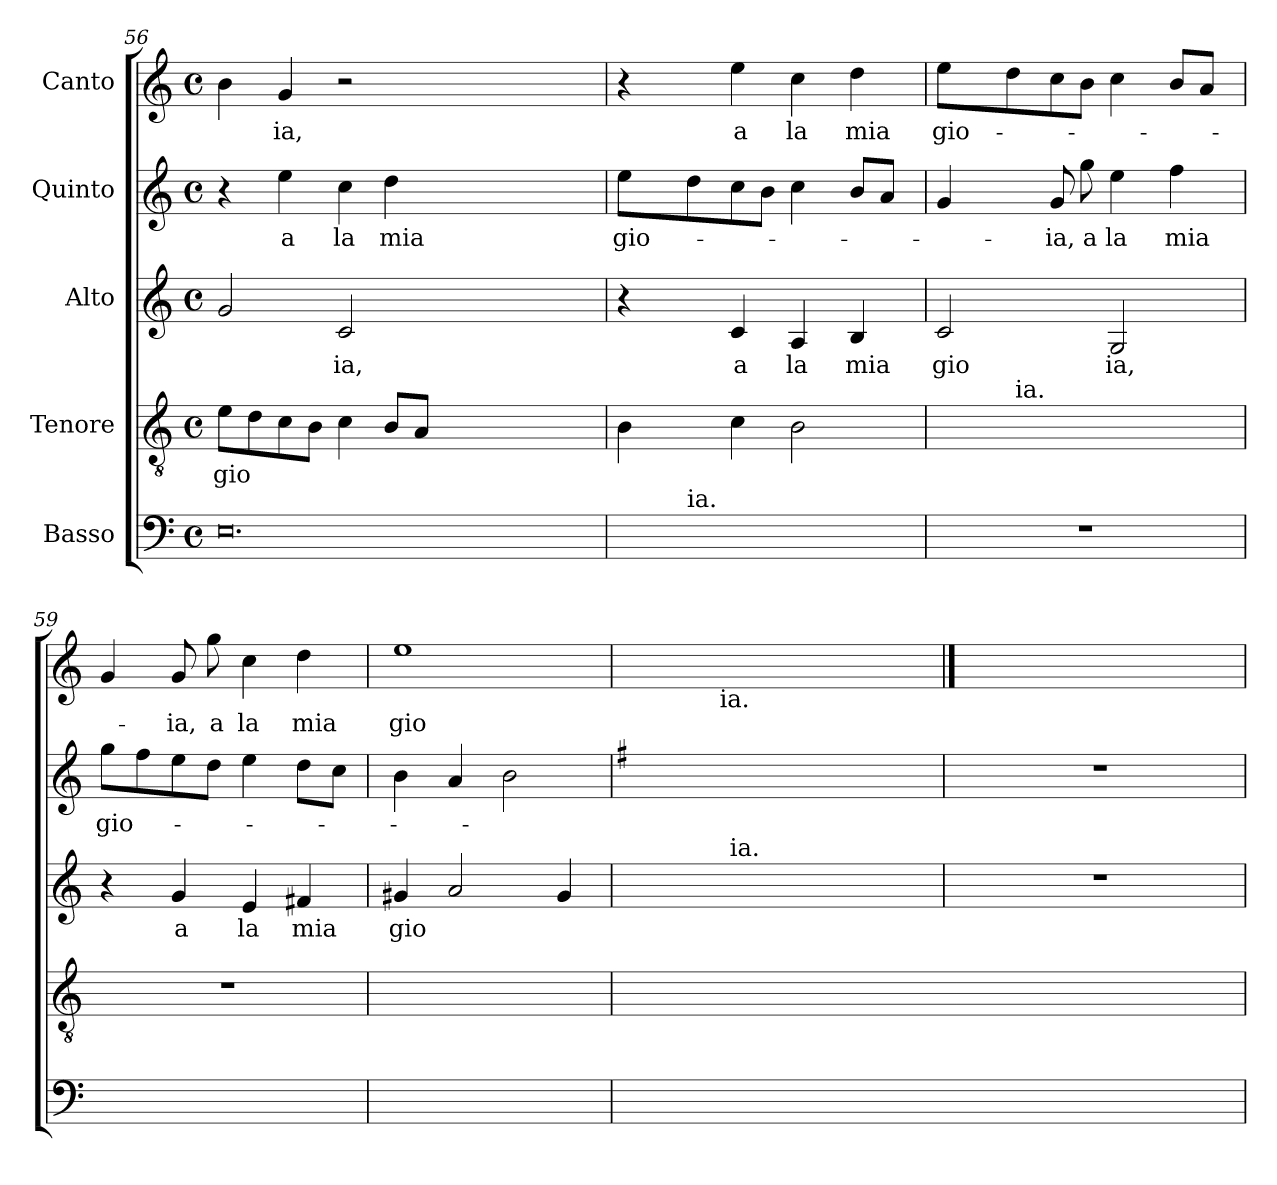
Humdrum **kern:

**kern	**kern	**text	**kern	**text	**kern	**text	**kern	**text
*part5	*part4	*part4	*part3	*part3	*part2	*part2	*part1	*part1
*staff5	*staff4	*staff4	*staff3	*staff3	*staff2	*staff2	*staff1	*staff1
*I"Basso	*I"Tenore	*	*I"Alto	*	*I"Quinto	*	*I"Canto	*
!!LO:LB:g=z
*clefF4	*clefGv2	*	*clefG2	*	*clefG2	*	*clefG2	*
*k[]	*k[]	*	*k[]	*	*k[]	*	*k[]	*
*C:	*C:	*	*C:	*	*C:	*	*C:	*
*M4/4	*M4/4	*	*M4/4	*	*M4/4	*	*M4/4	*
*met(c)	*met(c)	*	*met(c)	*	*met(c)	*	*met(c)	*
=56	=56	=56	=56	=56	=56	=56	=56	=56
!	!	!LO:LY:b	!	!	!	!	!	!
0.E	8e\L	gio	2g/	.	4r	.	4b\	.
.	8d\	.	.	.	.	.	.	.
!	!	!	!	!	!	!LO:LY:b	!	!LO:LY:b
.	8c\	.	.	.	4ee\	a	4g/	-ia,
.	8B\J	.	.	.	.	.	.	.
!	!	!	!	!LO:LY:b	!	!LO:LY:b	!	!
.	4c\	.	2c/	-ia,	4cc\	la	2r	.
!	!	!	!	!	!	!LO:LY:b	!	!
.	8B/L	.	.	.	4dd\	mia	.	.
.	8A/J	.	.	.	.	.	.	.
.	0ryy	.	0ryy	.	0ryy	.	0ryy	.
=57	=57	=57	=57	=57	=57	=57	=57	=57
!	!	!	!	!	!	!LO:LY:b	!	!
64ryy	4B\	.	4r	.	8ee\L	gio-	4r	.
64ryy	.	.	.	.	.	.	.	.
64ryy	.	.	.	.	.	.	.	.
64ryy	.	.	.	.	.	.	.	.
64ryy	.	.	.	.	.	.	.	.
64ryy	.	.	.	.	.	.	.	.
64ryy	.	.	.	.	.	.	.	.
64ryy	.	.	.	.	.	.	.	.
!LO:TX:a:t=ia.	!	!	!	!	!	!	!	!
64ryy	.	.	.	.	8dd\	.	.	.
32ryy	.	.	.	.	.	.	.	.
2ryy	.	.	.	.	.	.	.	.
!	!	!	!	!LO:LY:b	!	!	!	!LO:LY:b
.	4c\	.	4c/	a	8cc\	.	4ee\	a
.	.	.	.	.	8b\J	.	.	.
!	!	!	!	!LO:LY:b	!	!	!	!LO:LY:b
.	2B\	.	4A/	la	4cc\	.	4cc\	la
4ryy	.	.	.	.	.	.	.	.
!	!	!	!	!LO:LY:b	!	!	!	!LO:LY:b
.	.	.	4B/	mia	8b/L	.	4dd\	mia
.	.	.	.	.	8a/J	.	.	.
16ryy	.	.	.	.	.	.	.	.
64ryy	.	.	.	.	.	.	.	.
=58	=58	=58	=58	=58	=58	=58	=58	=58
!	!	!	!	!LO:LY:b	!	!	!	!LO:LY:b
1r	64ryy	.	2c/	gio	4g/	.	8ee\L	gio-
.	64ryy	.	.	.	.	.	.	.
.	64ryy	.	.	.	.	.	.	.
.	64ryy	.	.	.	.	.	.	.
.	64ryy	.	.	.	.	.	.	.
.	64ryy	.	.	.	.	.	.	.
.	64ryy	.	.	.	.	.	.	.
.	64ryy	.	.	.	.	.	.	.
.	64ryy	.	.	.	.	.	8dd\	.
!	!LO:TX:a:t=ia.	!	!	!	!	!	!	!
.	32ryy	.	.	.	.	.	.	.
.	2ryy	.	.	.	.	.	.	.
!	!	!	!	!	!	!LO:LY:b	!	!
.	.	.	.	.	8g/	-ia,	8cc\	.
!	!	!	!	!	!	!LO:LY:b	!	!
.	.	.	.	.	8gg\	a	8b\J	.
!	!	!	!	!LO:LY:b	!	!LO:LY:b	!	!
.	.	.	2G/	ia,	4ee\	la	4cc\	.
.	4ryy	.	.	.	.	.	.	.
!	!	!	!	!	!	!LO:LY:b	!	!
.	.	.	.	.	4ff\	mia	8b/L	.
.	.	.	.	.	.	.	8a/J	.
.	16ryy	.	.	.	.	.	.	.
.	64ryy	.	.	.	.	.	.	.
=59	=59	=59	=59	=59	=59	=59	=59	=59
!	!	!	!	!	!	!LO:LY:b	!	!
1ryy	1r	.	4r	.	8gg\L	gio-	4g/	.
.	.	.	.	.	8ff\	.	.	.
!	!	!	!	!LO:LY:b	!	!	!	!LO:LY:b
.	.	.	4g/	a	8ee\	.	8g/	-ia,
!	!	!	!	!	!	!	!	!LO:LY:b
.	.	.	.	.	8dd\J	.	8gg\	a
!	!	!	!	!LO:LY:b	!	!	!	!LO:LY:b
.	.	.	4e/	la	4ee\	.	4cc\	la
!	!	!	!	!LO:LY:b	!	!	!	!LO:LY:b
.	.	.	4f#X/	mia	8dd\L	.	4dd\	mia
.	.	.	.	.	8cc\J	.	.	.
=60	=60	=60	=60	=60	=60	=60	=60	=60
!	!	!	!	!LO:LY:b	!	!	!	!LO:LY:b
1ryy	1ryy	.	4g#X/	gio	4b\	.	1ee	gio-
.	.	.	2a/	.	4a/	.	.	.
.	.	.	.	.	2b\	.	.	.
.	.	.	4g#/	.	.	.	.	.
=61	=61	=61	=61	=61	=61	=61	=61	=61
*	*	*	*	*	*k[f#]	*	*	*
*	*	*	*	*	*G:	*	*	*
1ryy	1ryy	.	64ryy	.	64ryy	.	64ryy	.
.	.	.	64ryy	.	64ryy	.	64ryy	.
.	.	.	64ryy	.	64ryy	.	64ryy	.
.	.	.	64ryy	.	64ryy	.	64ryy	.
.	.	.	64ryy	.	64ryy	.	64ryy	.
.	.	.	64ryy	.	64ryy	.	64ryy	.
.	.	.	64ryy	.	64ryy	.	64ryy	.
.	.	.	64ryy	.	64ryy	.	64ryy	.
!	!	!	!	!	!	!	!LO:TX:b:t=ia.	!
.	.	.	64ryy	.	64ryy	.	64ryy	.
!	!	!	!LO:TX:a:t=ia.	!	!	!	!	!
.	.	.	32ryy	.	64ryy	.	2ryy	.
.	.	.	.	.	64ryy	.	.	.
.	.	.	2ryy	.	2ryy	.	.	.
.	.	.	.	.	.	.	4ryy	.
.	.	.	4ryy	.	4ryy	.	.	.
.	.	.	.	.	.	.	16..ryy	.
.	.	.	16ryy	.	16ryy	.	.	.
.	.	.	64ryy	.	64ryy	.	.	.
=62	=62	==62	=62	==62	=62	==62	==62	==62
1ryy	1ryy	.	1r	.	1r	.	64ryy	.
.	.	.	.	.	.	.	64ryy	.
.	.	.	.	.	.	.	64ryy	.
.	.	.	.	.	.	.	64ryy	.
.	.	.	.	.	.	.	64ryy	.
.	.	.	.	.	.	.	64ryy	.
.	.	.	.	.	.	.	64ryy	.
.	.	.	.	.	.	.	64ryy	.
.	.	.	.	.	.	.	64ryy	.
.	.	.	.	.	.	.	64ryy	.
.	.	.	.	.	.	.	64ryy	.
.	.	.	.	.	.	.	2ryy	.
.	.	.	.	.	.	.	4ryy	.
.	.	.	.	.	.	.	16ryy	.
.	.	.	.	.	.	.	64ryy	.
=	=	=	=	=	=	=	=	=
*-	*-	*-	*-	*-	*-	*-	*-	*-
